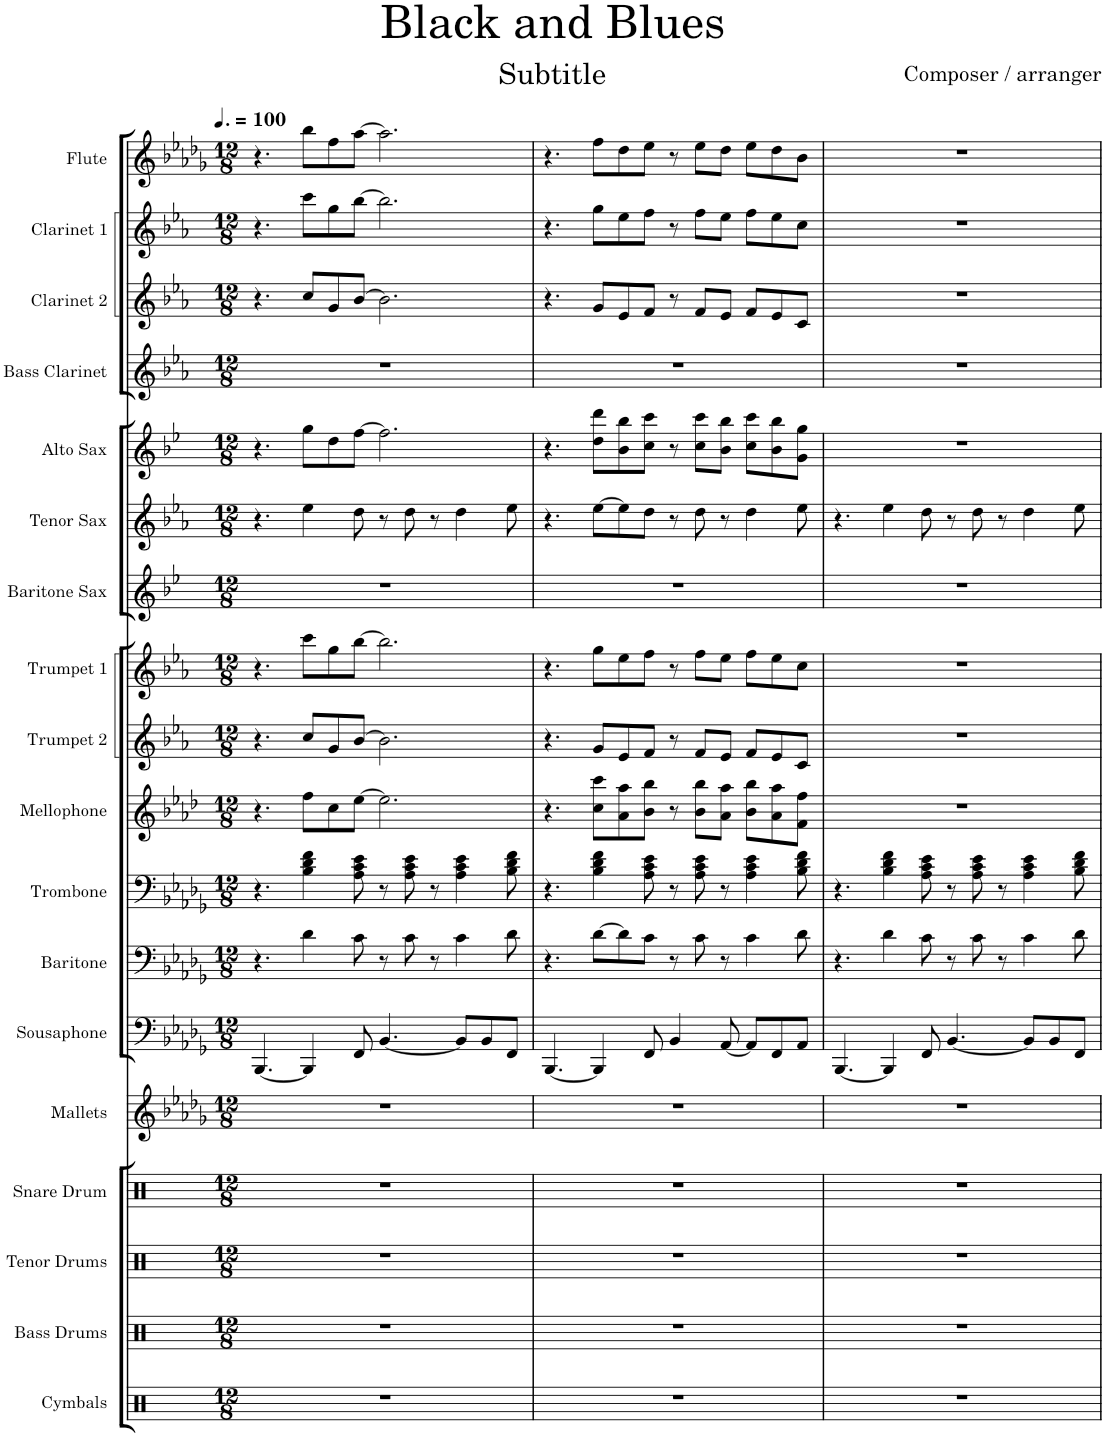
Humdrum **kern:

**kern	**kern	**kern	**kern	**kern	**kern	**kern	**kern	**kern	**kern	**kern	**kern	**kern	**kern	**kern	**kern	**kern	**kern
*part18	*part17	*part16	*part15	*part14	*part13	*part12	*part11	*part10	*part9	*part8	*part7	*part6	*part5	*part4	*part3	*part2	*part1
*staff18	*staff17	*staff16	*staff15	*staff14	*staff13	*staff12	*staff11	*staff10	*staff9	*staff8	*staff7	*staff6	*staff5	*staff4	*staff3	*staff2	*staff1
*I"Cymbals	*I"Bass Drums	*I"Tenor Drums	*I"Snare Drum	*I"Mallets	*I"Sousaphone	*I"Baritone	*I"Trombone	*I"Mellophone	*I"Trumpet 2	*I"Trumpet 1	*I"Baritone Sax	*I"Tenor Sax	*I"Alto Sax	*I"Bass Clarinet	*I"Clarinet 2	*I"Clarinet 1	*I"Flute
*I'Cym.	*I'B.D.	*I'T.D.	*I'S.D.	*I'Mlts.	*I'Sphn.	*I'Btn.	*I'Tbn.	*I'Mph.	*I'Tpt. 2	*I'Tpt. 1	*I'Bar. Sax.	*I'T. Sax.	*I'A. Sax.	*I'B. Cl.	*I'Cl. 2	*I'Cl. 1	*I'Fl.
*clefX	*clefX	*clefX	*clefX	*clefG2	*clefF4	*clefF4	*clefF4	*clefG2	*clefG2	*clefG2	*clefG2	*clefG2	*clefG2	*clefG2	*clefG2	*clefG2	*clefG2
*	*	*	*	*Trd-7c-12	*	*Trd4c7	*	*Trd4c7	*Trd1c2	*Trd1c2	*Trd12c21	*Trd8c14	*Trd5c9	*Trd8c14	*Trd1c2	*Trd1c2	*
*k[]	*k[]	*k[]	*k[]	*k[b-e-a-d-g-]	*k[b-e-a-d-g-]	*k[b-e-a-d-g-]	*k[b-e-a-d-g-]	*k[b-e-a-d-]	*k[b-e-a-]	*k[b-e-a-]	*k[b-e-]	*k[b-e-a-]	*k[b-e-]	*k[b-e-a-]	*k[b-e-a-]	*k[b-e-a-]	*k[b-e-a-d-g-]
*M12/8	*M12/8	*M12/8	*M12/8	*M12/8	*M12/8	*M12/8	*M12/8	*M12/8	*M12/8	*M12/8	*M12/8	*M12/8	*M12/8	*M12/8	*M12/8	*M12/8	*M12/8
*MM150	*MM150	*MM150	*MM150	*MM150	*MM150	*MM150	*MM150	*MM150	*MM150	*MM150	*MM150	*MM150	*MM150	*MM150	*MM150	*MM150	*MM150
=1	=1	=1	=1	=1	=1	=1	=1	=1	=1	=1	=1	=1	=1	=1	=1	=1	=1
1.r	1.r	1.r	1.r	1.r	[4.BBB-/	4.r	4.r	4.r	4.r	4.r	1.r	4.r	4.r	1.r	4.r	4.r	4.r
.	.	.	.	.	4BBB-/]	4d-\	4B-\ 4d-\ 4f\	8ff\L	8cc/L	8ccc\L	.	4ee-\	8gg\L	.	8cc/L	8ccc\L	8bb-\L
.	.	.	.	.	.	.	.	8cc\	8g/	8gg\	.	.	8dd\	.	8g/	8gg\	8ff\
.	.	.	.	.	8FF/	8c\	8A-\ 8c\ 8e-\	[8ee-\J	[8b-/J	[8bb-\J	.	8dd\	[8ff\J	.	[8b-/J	[8bb-\J	[8aa-\J
.	.	.	.	.	[4.BB-/	8r	8r	2.ee-\]	2.b-\]	2.bb-\]	.	8r	2.ff\]	.	2.b-\]	2.bb-\]	2.aa-\]
.	.	.	.	.	.	8c\	8A-\ 8c\ 8e-\	.	.	.	.	8dd\	.	.	.	.	.
.	.	.	.	.	.	8r	8r	.	.	.	.	8r	.	.	.	.	.
.	.	.	.	.	8BB-/L]	4c\	4A-\ 4c\ 4e-\	.	.	.	.	4dd\	.	.	.	.	.
.	.	.	.	.	8BB-/	.	.	.	.	.	.	.	.	.	.	.	.
.	.	.	.	.	8FF/J	8d-\	8B-\ 8d-\ 8f\	.	.	.	.	8ee-\	.	.	.	.	.
=2	=2	=2	=2	=2	=2	=2	=2	=2	=2	=2	=2	=2	=2	=2	=2	=2	=2
1.r	1.r	1.r	1.r	1.r	[4.BBB-/	4.r	4.r	4.r	4.r	4.r	1.r	4.r	4.r	1.r	4.r	4.r	4.r
.	.	.	.	.	4BBB-/]	[8d-\L	4B-\ 4d-\ 4f\	8cc\ 8ccc\L	8g/L	8gg\L	.	[8ee-\L	8dd\ 8ddd\L	.	8g/L	8gg\L	8ff\L
.	.	.	.	.	.	8d-\]	.	8a-\ 8aa-\	8e-/	8ee-\	.	8ee-\]	8b-\ 8bb-\	.	8e-/	8ee-\	8dd-\
.	.	.	.	.	8FF/	8c\J	8A-\ 8c\ 8e-\	8b-\ 8bb-\J	8f/J	8ff\J	.	8dd\J	8cc\ 8ccc\J	.	8f/J	8ff\J	8ee-\J
.	.	.	.	.	4BB-/	8r	8r	8r	8r	8r	.	8r	8r	.	8r	8r	8r
.	.	.	.	.	.	8c\	8A-\ 8c\ 8e-\	8b-\ 8bb-\L	8f/L	8ff\L	.	8dd\	8cc\ 8ccc\L	.	8f/L	8ff\L	8ee-\L
.	.	.	.	.	[8AA-/	8r	8r	8a-\ 8aa-\J	8e-/J	8ee-\J	.	8r	8b-\ 8bb-\J	.	8e-/J	8ee-\J	8dd-\J
.	.	.	.	.	8AA-/L]	4c\	4A-\ 4c\ 4e-\	8b-\ 8bb-\L	8f/L	8ff\L	.	4dd\	8cc\ 8ccc\L	.	8f/L	8ff\L	8ee-\L
.	.	.	.	.	8FF/	.	.	8a-\ 8aa-\	8e-/	8ee-\	.	.	8b-\ 8bb-\	.	8e-/	8ee-\	8dd-\
.	.	.	.	.	8AA-/J	8d-\	8B-\ 8d-\ 8f\	8f\ 8ff\J	8c/J	8cc\J	.	8ee-\	8g\ 8gg\J	.	8c/J	8cc\J	8b-\J
=3	=3	=3	=3	=3	=3	=3	=3	=3	=3	=3	=3	=3	=3	=3	=3	=3	=3
1.r	1.r	1.r	1.r	1.r	[4.BBB-/	4.r	4.r	1.r	1.r	1.r	1.r	4.r	1.r	1.r	1.r	1.r	1.r
.	.	.	.	.	4BBB-/]	4d-\	4B-\ 4d-\ 4f\	.	.	.	.	4ee-\	.	.	.	.	.
.	.	.	.	.	8FF/	8c\	8A-\ 8c\ 8e-\	.	.	.	.	8dd\	.	.	.	.	.
.	.	.	.	.	[4.BB-/	8r	8r	.	.	.	.	8r	.	.	.	.	.
.	.	.	.	.	.	8c\	8A-\ 8c\ 8e-\	.	.	.	.	8dd\	.	.	.	.	.
.	.	.	.	.	.	8r	8r	.	.	.	.	8r	.	.	.	.	.
.	.	.	.	.	8BB-/L]	4c\	4A-\ 4c\ 4e-\	.	.	.	.	4dd\	.	.	.	.	.
.	.	.	.	.	8BB-/	.	.	.	.	.	.	.	.	.	.	.	.
.	.	.	.	.	8FF/J	8d-\	8B-\ 8d-\ 8f\	.	.	.	.	8ee-\	.	.	.	.	.
=	=	=	=	=	=	=	=	=	=	=	=	=	=	=	=	=	=
*-	*-	*-	*-	*-	*-	*-	*-	*-	*-	*-	*-	*-	*-	*-	*-	*-	*-
